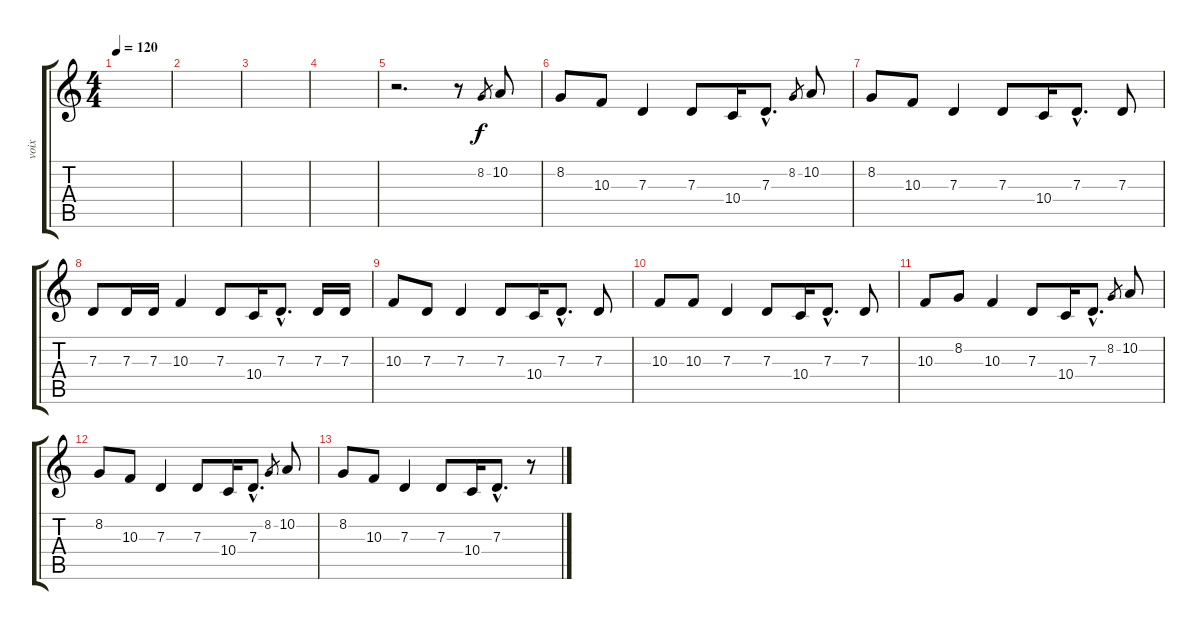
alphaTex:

\track ("voix" "voix") {instrument lead6voice}
\staff {score tabs}
\tuning (E4 B3 G3 D3 A2 E2) {hide}
\ts (4 4)
\tempo 120
\clef g2
\ks c
|
|
|
|
r.2{d} r.8 8.2.8{gr} 10.2.8 |
8.2.8 10.3.8 7.3.4 7.3.8 10.4.16 7.3{hac}.8{d} 8.2.8{gr} 10.2.8 |
8.2.8 10.3.8 7.3.4 7.3.8 10.4.16 7.3{hac}.8{d} 7.3.8 |
7.3.8 7.3.16 7.3.16 10.3.4 7.3.8 10.4.16 7.3{hac}.8{d} 7.3.16 7.3.16 |
10.3.8 7.3.8 7.3.4 7.3.8 10.4.16 7.3{hac}.8{d} 7.3.8 |
10.3.8 10.3.8 7.3.4 7.3.8 10.4.16 7.3{hac}.8{d} 7.3.8 |
10.3.8 8.2.8 10.3.4 7.3.8 10.4.16 7.3{hac}.8{d} 8.2.8{gr} 10.2.8 |
8.2.8 10.3.8 7.3.4 7.3.8 10.4.16 7.3{hac}.8{d} 8.2.8{gr} 10.2.8 |
8.2.8 10.3.8 7.3.4 7.3.8 10.4.16 7.3{hac}.8{d} r.8
